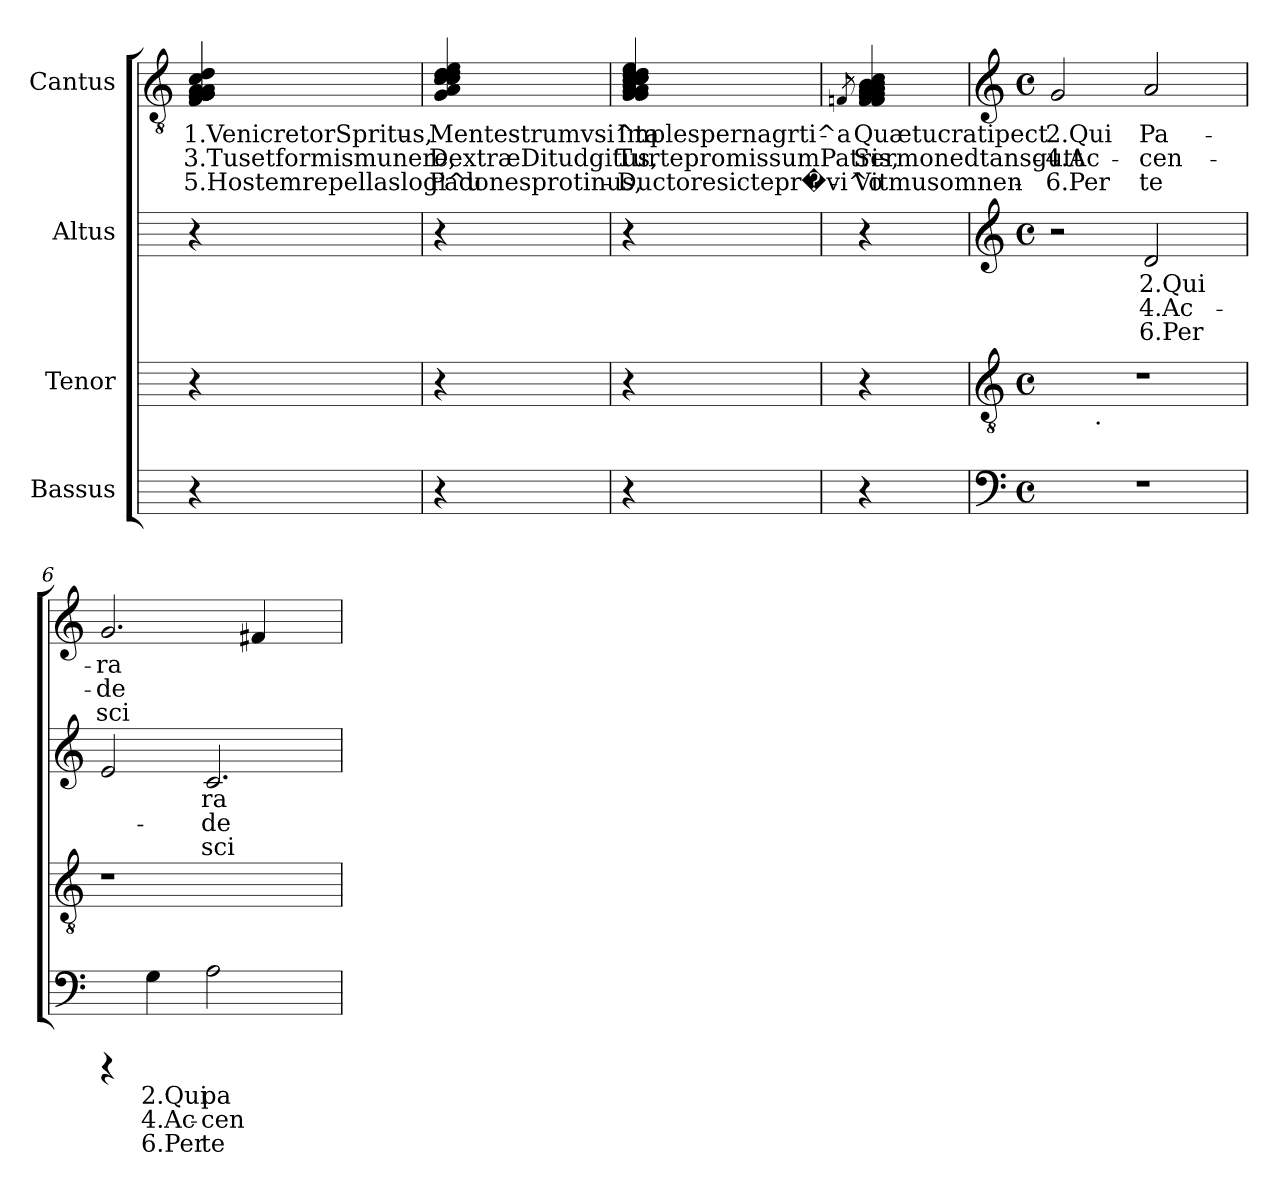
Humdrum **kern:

**kern	**text	**text	**text	**kern	**kern	**text	**text	**text	**kern	**text	**text	**text
*part4	*part4	*part4	*part4	*part3	*part2	*part2	*part2	*part2	*part1	*part1	*part1	*part1
*staff4	*staff4	*staff4	*staff4	*staff3	*staff2	*staff2	*staff2	*staff2	*staff1	*staff1	*staff1	*staff1
*I"Bassus	*	*	*	*I"Tenor	*I"Altus	*	*	*	*I"Cantus	*	*	*
!!LO:PB:g=z
*stria5	*	*	*	*stria5	*stria5	*	*	*	*stria5	*	*	*
*	*	*	*	*	*	*	*	*	*clefGv2	*	*	*
*k[]	*	*	*	*k[]	*k[]	*	*	*	*k[]	*	*	*
*C:	*	*	*	*C:	*C:	*	*	*	*C:	*	*	*
=1	=1	=1	=1	=1	=1	=1	=1	=1	=1	=1	=1	=1
!	!	!	!	!	!	!	!	!	!	!LO:LY:b:rj	!LO:LY:b:rj	!LO:LY:b:rj
4r	.	.	.	4r	4r	.	.	.	4c/ 4A/ 4A/ 4G/ 4G/ 4G/ 4G/ 4F/ 4d/	1.VenicretorSpritus,-	-3.Tusetformismunere,	5.Hostemrepellaslogi^u
=2!	=2!	=2!	=2!	=2!	=2!	=2!	=2!	=2!	=2!	=2!	=2!	=2!
!	!	!	!	!	!	!	!	!	!	!LO:LY:b:rj	!LO:LY:b:rj	!LO:LY:b:rj
4r	.	.	.	4r	4r	.	.	.	4d/ 4d/ 4c/ 4c/ 4c/ 4A/ 4G/ 4e/	Mentestrumvsi^ta	DextræDitudgitus,	Padonesprotinus,-
=3!	=3!	=3!	=3!	=3!	=3!	=3!	=3!	=3!	=3!	=3!	=3!	=3!
!	!	!	!	!	!	!	!	!	!	!LO:LY:b:rj	!LO:LY:b:rj	!LO:LY:b:rj
4r	.	.	.	4r	4r	.	.	.	4e/ 4d/ 4d/ 4c/ 4c/ 4c/ 4B/ 4A/ 4G/ 4G/ 4A/	-Implespernagrti^a-	-TurtepromissumPatris,	Ductoresictepr�vi^o-
=4!	=4!	=4!	=4!	=4!	=4!	=4!	=4!	=4!	=4!	=4!	=4!	=4!
.	.	.	.	.	.	.	.	.	8qFn/	.	.	.
!	!	!	!	!	!	!	!	!	!	!LO:LY:b:rj	!LO:LY:b:rj	!LO:LY:b:rj
4r	.	.	.	4r	4r	.	.	.	4c/ 4B/ 4B/ 4A/ 4A/ 4A/ 4A/ 4G/ 4G/ 4F/ 4F/ 4G/	-Quætucratipect	Sermonedtansgutt-	-Vitmusomnen-
!!LO:LB:g=z
=5!	=5!	=5!	=5!	=5!	=5!	=5!	=5!	=5!	=5!	=5!	=5!	=5!
*clefF4	*	*	*	*clefGv2	*clefG2	*	*	*	*clefG2	*	*	*
*M4/4	*	*	*	*M4/4	*M4/4	*	*	*	*M4/4	*	*	*
*met(c)	*	*	*	*met(c)	*met(c)	*	*	*	*met(c)	*	*	*
!	!	!	!	!	!	!	!	!	!	!LO:LY:b:rj	!LO:LY:b:rj	!LO:LY:b:rj
*	*	*	*	*^	*	*	*	*	*	*	*	*
1r	.	.	.	1r	8..ryy	2r	.	.	.	2g/	-2.Qui	4.Ac-	-6.Per
!	!	!	!	!	!LO:TX:b:t=.	!	!	!	!	!	!	!	!
.	.	.	.	.	2ryy	.	.	.	.	.	.	.	.
!	!	!	!	!	!	!	!LO:LY:b:rj	!LO:LY:b:rj	!LO:LY:b:rj	!	!LO:LY:b:rj	!LO:LY:b:rj	!LO:LY:b:rj
.	.	.	.	.	.	2d/	2.Qui	4.Ac-	-6.Per	2a/	Pa-	-cen-	-te
.	.	.	.	.	4ryy	.	.	.	.	.	.	.	.
.	.	.	.	.	32ryy	.	.	.	.	.	.	.	.
=6!	=6!	=6!	=6!	=6!	=6!	=6!	=6!	=6!	=6!	=6!	=6!	=6!	=6!
!	!	!	!	!	!	!	!	!	!	!	!LO:LY:b:rj	!LO:LY:b:rj	!LO:LY:b:rj
*	*	*	*	*v	*v	*	*	*	*	*	*	*	*
4rCCC	.	.	.	1r	2e/	.	.	.	2.g/	ra-	-de	sci-
!	!LO:LY:b:rj	!LO:LY:b:rj	!LO:LY:b:rj	!	!	!	!	!	!	!	!	!
4G\	2.Qui	4.Ac-	-6.Per	.	.	.	.	.	.	.	.	.
!	!LO:LY:b:rj	!LO:LY:b:rj	!LO:LY:b:rj	!	!	!LO:LY:b:rj	!LO:LY:b:rj	!LO:LY:b:rj	!	!	!	!
2A\	pa-	-cen-	-te	.	2.c/	ra-	-de	sci-	.	.	.	.
!	!	!	!	!	!	!	!	!	!	!LO:LY:b:rj	!LO:LY:b:rj	!LO:LY:b:rj
.	.	.	.	.	.	.	.	.	4f#X/	--	-	-
4ryy	.	.	.	4ryy	.	.	.	.	4ryy	.	.	.
=!	=!	=!	=!	=!	=!	=!	=!	=!	=!	=!	=!	=!
*-	*-	*-	*-	*-	*-	*-	*-	*-	*-	*-	*-	*-
